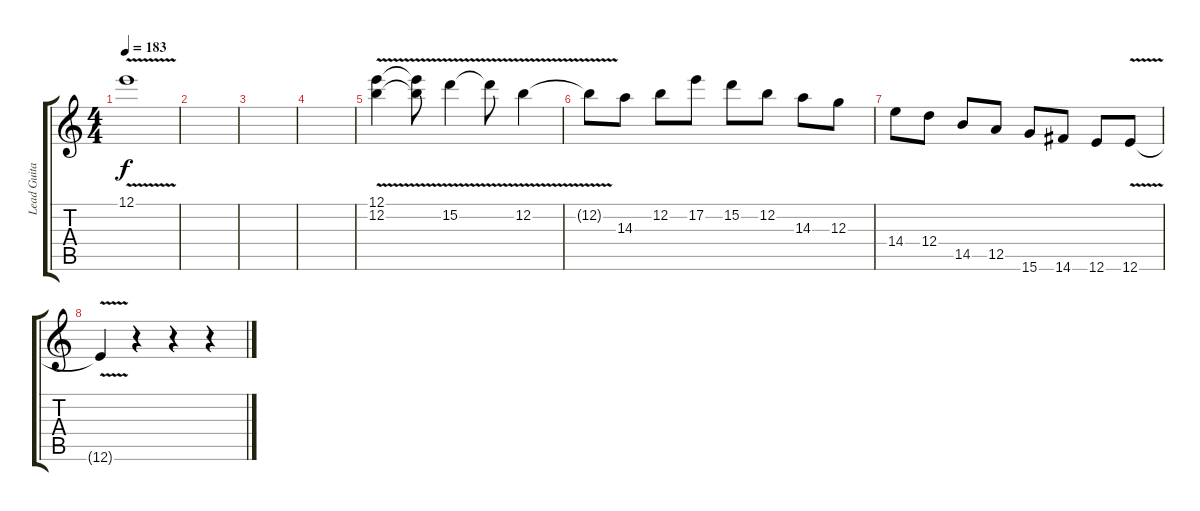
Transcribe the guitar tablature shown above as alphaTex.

\track ("Lead Guitar" "Lead Guita") {instrument overdrivenguitar}
\staff {score tabs}
\tuning (E4 B3 G3 D3 A2 E2) {hide}
\ts (4 4)
\tempo 183
\clef g2
\ks c
12.1{v}.1{dy f} |
|
|
|
(12.1{v} 12.2).4 (12.1{t} 12.2{t}).8 15.2{v}.4 15.2{t}.8 12.2{v}.4 |
12.2{t}.8 14.3.8 12.2.8 17.2.8 15.2.8 12.2.8 14.3.8 12.3.8 |
14.4.8 12.4.8 14.5.8 12.5.8 15.6.8 14.6.8 12.6.8 12.6{v}.8 |
12.6{t}.4 r.4 r.4 r.4
